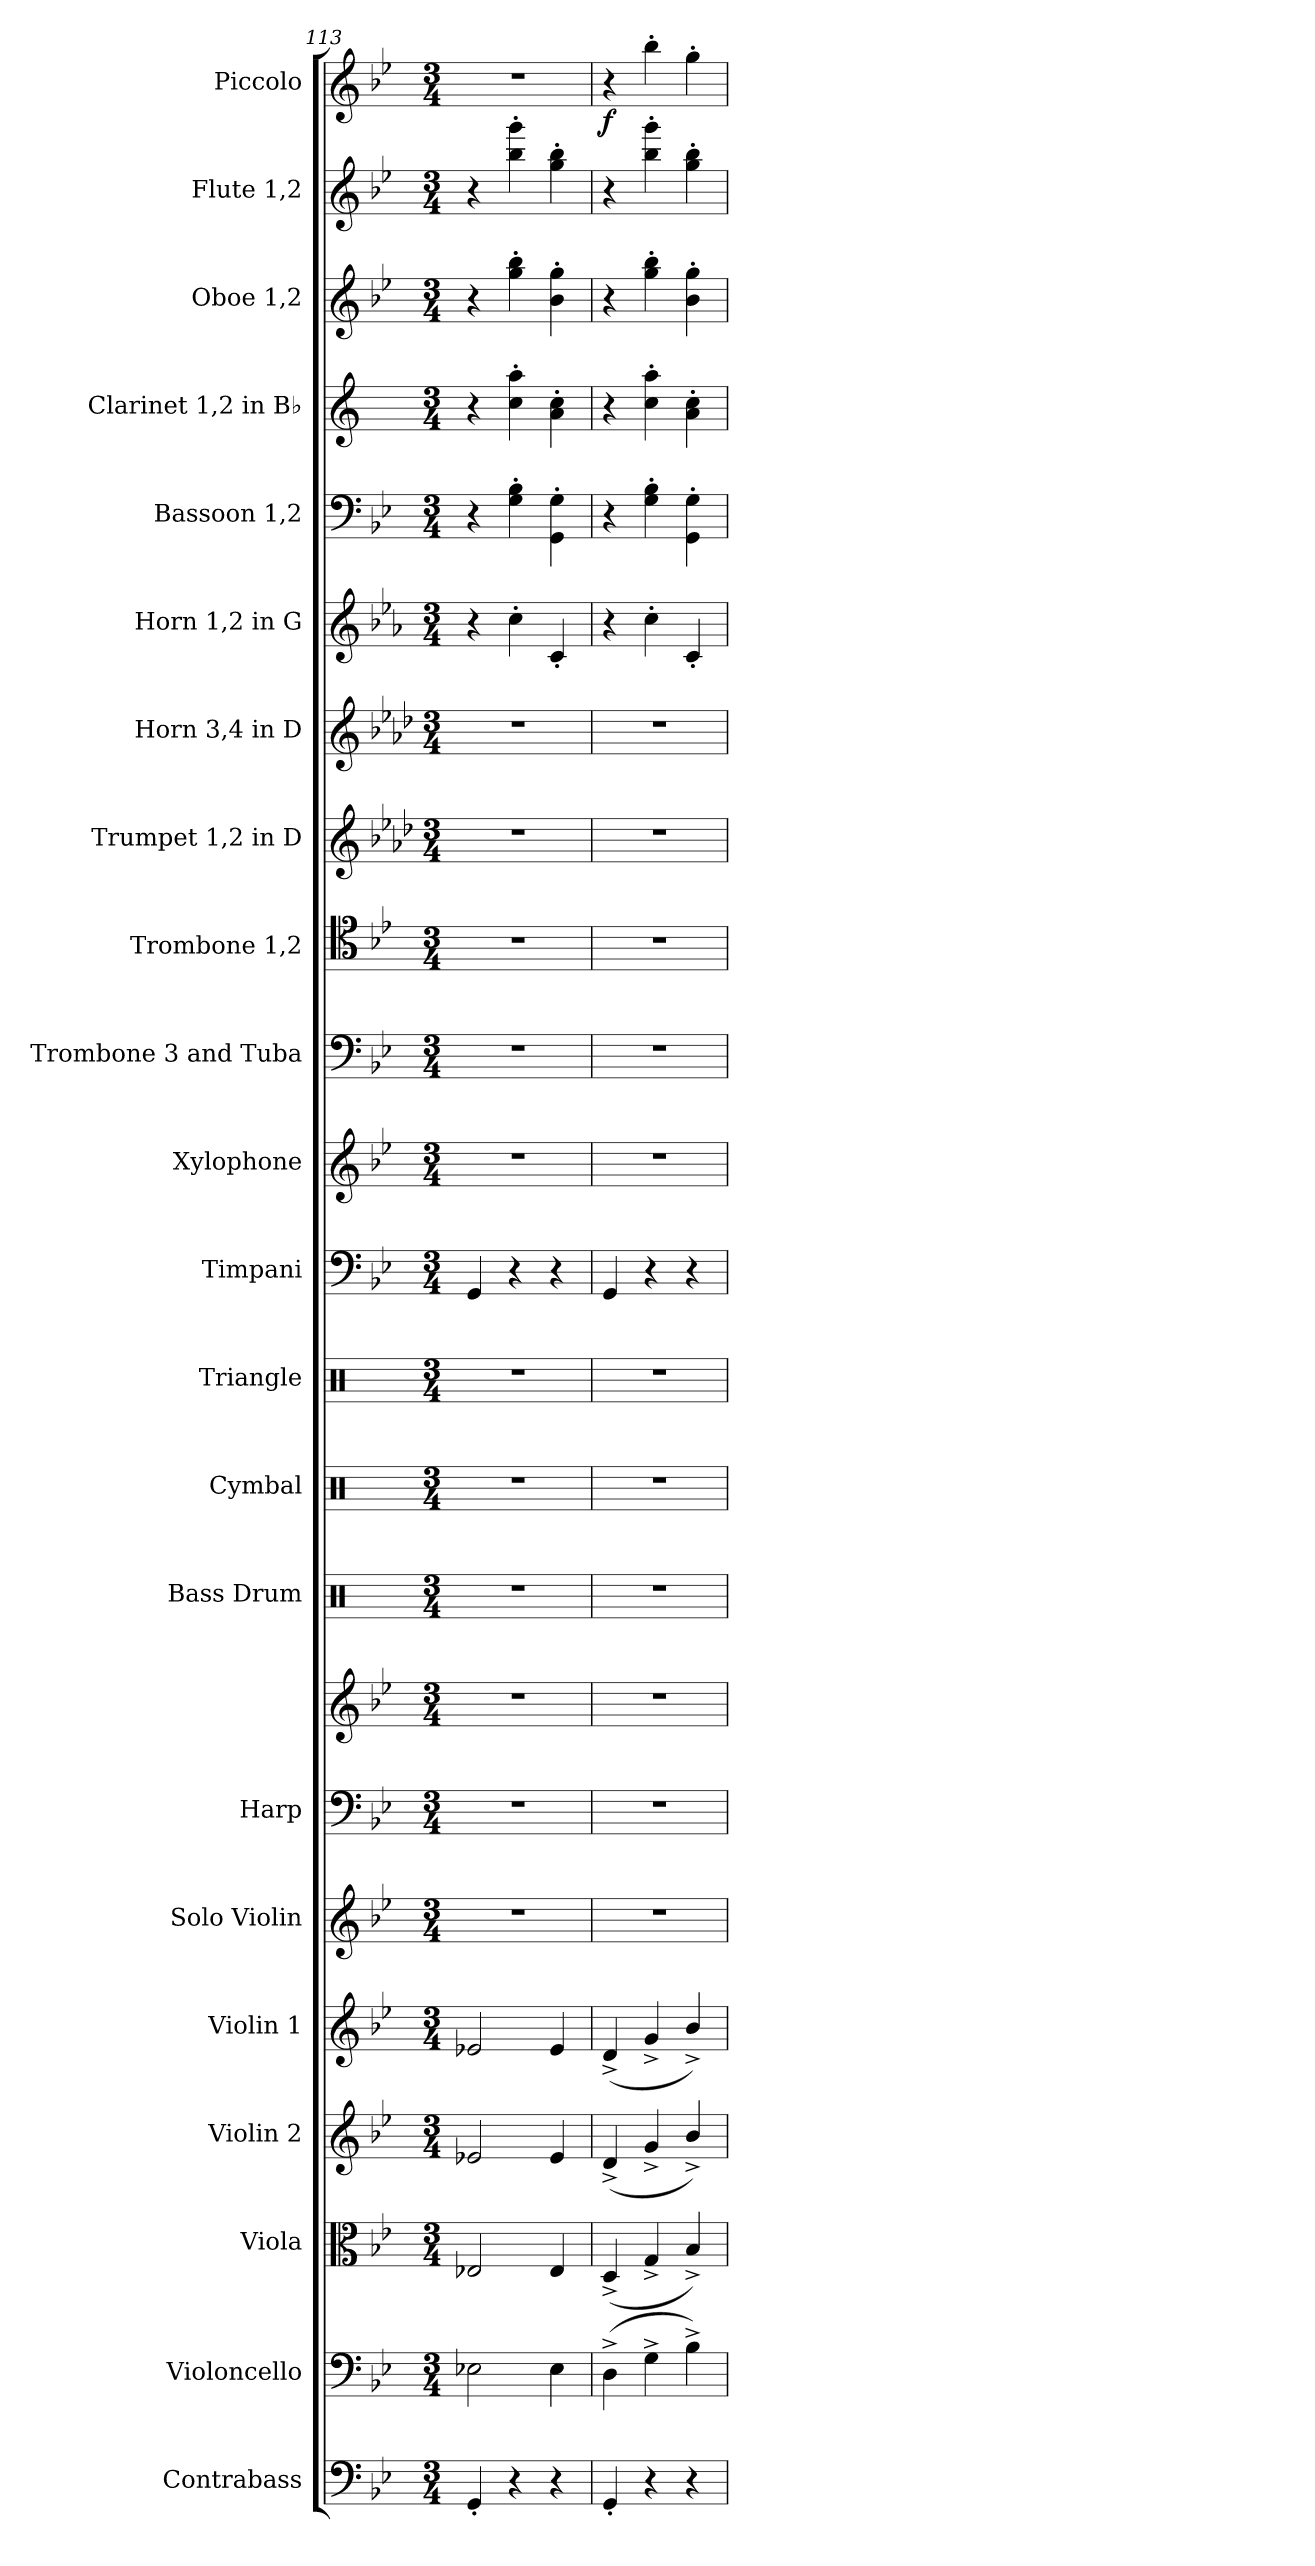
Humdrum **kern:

**kern	**kern	**kern	**kern	**kern	**kern	**kern	**kern	**kern	**kern	**kern	**kern	**kern	**kern	**kern	**kern	**kern	**kern	**kern	**kern	**kern	**kern	**kern	**dynam
*part22	*part21	*part20	*part19	*part18	*part17	*part16	*part16	*part15	*part14	*part13	*part12	*part11	*part10	*part9	*part8	*part7	*part6	*part5	*part4	*part3	*part2	*part1	*part1
*staff23	*staff22	*staff21	*staff20	*staff19	*staff18	*staff17	*staff16	*staff15	*staff14	*staff13	*staff12	*staff11	*staff10	*staff9	*staff8	*staff7	*staff6	*staff5	*staff4	*staff3	*staff2	*staff1	*staff1
*I"Contrabass	*I"Violoncello	*I"Viola	*I"Violin 2	*I"Violin 1	*I"Solo Violin	*I"Harp	*	*I"Bass Drum	*I"Cymbal	*I"Triangle	*I"Timpani	*I"Xylophone	*I"Trombone 3 and Tuba	*I"Trombone 1,2	*I"Trumpet 1,2 in D	*I"Horn 3,4 in D	*I"Horn 1,2 in G	*I"Bassoon 1,2	*I"Clarinet 1,2 in B♭	*I"Oboe 1,2	*I"Flute 1,2	*I"Piccolo	*
*I'Cb.	*I'Vc.	*I'Vla.	*I'Vln. 2	*I'Vln. 1	*I'Solo Vln.	*I'Hrp.	*	*I'B.D	*I'Cym.	*I'Trgl.	*I'Timp.	*I'Xyl.	*I'Tbn. 3 and Tba.	*I'Tbn. 1,2	*I'Tpt. 1,2 in D	*I'Hn. 3,4 in D	*I'Hn. 1,2 in G	*I'Bsn. 1,2	*I'Cl. 1,2 in B♭	*I'Ob. 1,2	*I'Fl. 1,2	*I'Picc.	*
*clefF4	*clefF4	*clefC3	*clefG2	*clefG2	*clefG2	*clefF4	*clefG2	*clefX	*clefX	*clefX	*clefF4	*clefG2	*clefF4	*clefC4	*clefG2	*clefG2	*clefG2	*clefF4	*clefG2	*clefG2	*clefG2	*clefG2	*
*ITrd7c12	*	*	*	*	*	*	*	*	*	*	*	*ITrd-7c-12	*	*	*ITrd-1c-2	*ITrd6c10	*ITrd3c5	*	*ITrd1c2	*	*	*ITrd-7c-12	*
*k[b-e-]	*k[b-e-]	*k[b-e-]	*k[b-e-]	*k[b-e-]	*k[b-e-]	*k[b-e-]	*k[b-e-]	*k[]	*k[]	*k[]	*k[b-e-]	*k[b-e-]	*k[b-e-]	*k[b-e-]	*k[b-e-]	*k[b-e-]	*k[b-e-]	*k[b-e-]	*k[b-e-]	*k[b-e-]	*k[b-e-]	*k[b-e-]	*
*M3/4	*M3/4	*M3/4	*M3/4	*M3/4	*M3/4	*M3/4	*M3/4	*M3/4	*M3/4	*M3/4	*M3/4	*M3/4	*M3/4	*M3/4	*M3/4	*M3/4	*M3/4	*M3/4	*M3/4	*M3/4	*M3/4	*M3/4	*
=113	=113	=113	=113	=113	=113	=113	=113	=113	=113	=113	=113	=113	=113	=113	=113	=113	=113	=113	=113	=113	=113	=113	=113
4GGG'/	2E-X\	2E-X/	2e-X/	2e-X/	2.r	2.r	2.r	2.r	2.r	2.r	4GG/	2.r	2.r	2.r	2.r	2.r	4r	4r	4r	4r	4r	2.r	.
4r	.	.	.	.	.	.	.	.	.	.	4r	.	.	.	.	.	4g'\	4G\' 4B-\'	4b-\' 4gg\'	4gg\' 4bb-\'	4bb-\' 4ggg\'	.	.
4r	4E-\	4E-/	4e-/	4e-/	.	.	.	.	.	.	4r	.	.	.	.	.	4G'/	4GG\' 4G\'	4g\' 4b-\'	4b-\' 4gg\'	4gg\' 4bb-\'	.	.
=114	=114	=114	=114	=114	=114	=114	=114	=114	=114	=114	=114	=114	=114	=114	=114	=114	=114	=114	=114	=114	=114	=114	=114
!	!	!	!	!	!	!	!	!	!	!	!	!	!	!	!	!	!	!	!	!	!	!	!LO:DY:b
4GGG'/	(>4D^\	(<4D^/	(<4d^/	(<4d^/	2.r	2.r	2.r	2.r	2.r	2.r	4GG/	2.r	2.r	2.r	2.r	2.r	4r	4r	4r	4r	4r	4r	f
4r	4G^\	4G^/	4g^/	4g^/	.	.	.	.	.	.	4r	.	.	.	.	.	4g'\	4G\' 4B-\'	4b-\' 4gg\'	4gg\' 4bb-\'	4bb-\' 4ggg\'	4bbb-'\	.
4r	4B-^\)	4B-^/)	4b-^/)	4b-^/)	.	.	.	.	.	.	4r	.	.	.	.	.	4G'/	4GG\' 4G\'	4g\' 4b-\'	4b-\' 4gg\'	4gg\' 4bb-\'	4ggg'\	.
=	=	=	=	=	=	=	=	=	=	=	=	=	=	=	=	=	=	=	=	=	=	=	=
*-	*-	*-	*-	*-	*-	*-	*-	*-	*-	*-	*-	*-	*-	*-	*-	*-	*-	*-	*-	*-	*-	*-	*-
